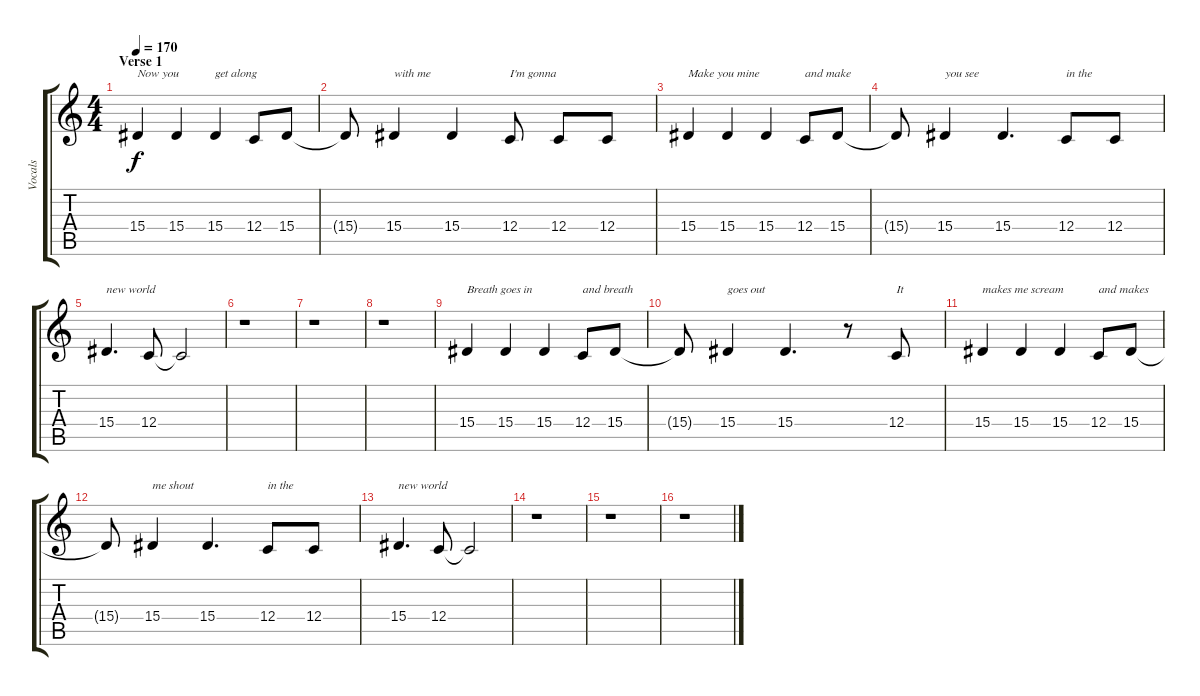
\track ("Vocals" "Vocals") {instrument tenorsax}
\staff {score tabs}
\tuning (D4 A3 F3 C3 G2 C2) {hide}
\ts (4 4)
\section ("" "Verse 1")
\tempo 170
\clef g2
\ks c
15.4.4{txt "Now you " dy f} 15.4.4 15.4.4{txt "get along"} 12.4.8 15.4.8 |
15.4{t}.8 15.4.4{txt "with me"} 15.4.4 12.4.8{txt "I'm gonna"} 12.4.8 12.4.8 |
15.4.4{txt "Make you mine"} 15.4.4 15.4.4 12.4.8{txt "and make"} 15.4.8 |
15.4{t}.8 15.4.4{txt "you see"} 15.4.4{d} 12.4.8{txt "in the"} 12.4.8 |
15.4.4{d txt "new world"} 12.4.8 12.4{t}.2 |
r.1 |
r.1 |
r.1 |
15.4.4{txt "Breath goes in"} 15.4.4 15.4.4 12.4.8{txt "and breath"} 15.4.8 |
15.4{t}.8 15.4.4{txt "goes out"} 15.4.4{d} r.8 12.4.8{txt "It"} |
15.4.4{txt "makes me scream"} 15.4.4 15.4.4 12.4.8{txt "and makes"} 15.4.8 |
15.4{t}.8 15.4.4{txt "me shout"} 15.4.4{d} 12.4.8{txt "in the"} 12.4.8 |
15.4.4{d txt "new world"} 12.4.8 12.4{t}.2 |
r.1 |
r.1 |
r.1
